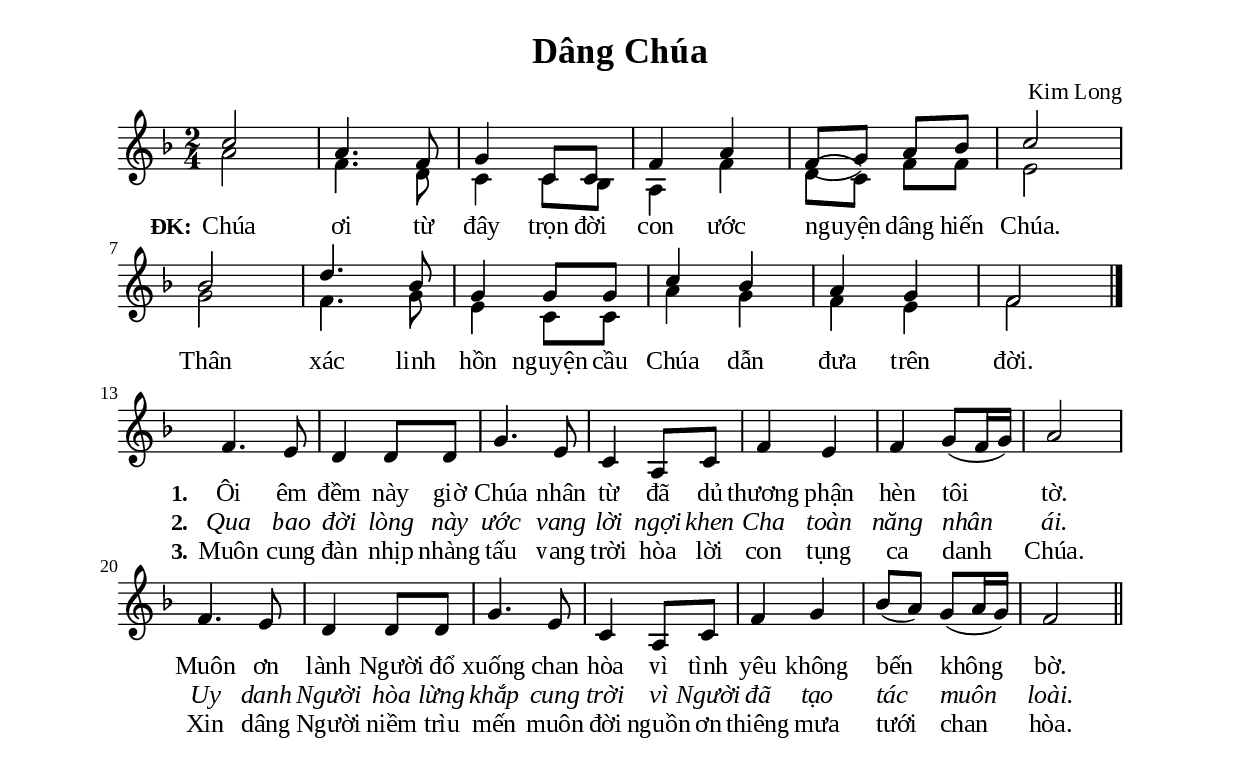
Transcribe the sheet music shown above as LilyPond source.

% Cài đặt chung
\version "2.20.0"
\include "english.ly"

\header {
  title = "Dâng Chúa"
  composer = "Kim Long"
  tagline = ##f
}

global = {
  \key f \major
  \time 2/4
}

\paper {
  #(set-paper-size "a4")
  top-margin = 15\mm
  bottom-margin = 15\mm
  left-margin = 20\mm
  right-margin = 20\mm
  indent = #0
  #(define fonts
	 (make-pango-font-tree "Liberation Serif"
	 		       "Liberation Serif"
			       "Liberation Serif"
			       (/ 20 20)))
}

inNghieng = { \override LyricText.font-shape = #'italic }

% Nhạc điệp khúc
nhacDiepKhucSop = \relative c'' {
  c2 |
  a4. f8 |
  g4 c,8 c |
  f4 a |
  f8 _(g) a bf |
  c2 |
  bf |
  d4. bf8 |
  g4 g8 g |
  c4 bf |
  a g |
  f2 \bar "|."
}

nhacDiepKhucBass = \relative c'' {
  a2 |
  f4. d8 |
  c4 c8 bf |
  a4 f' |
  d8 ^(c) f f |
  e2 |
  g |
  f4. g8 |
  e4 c8 c |
  a'4 g |
  f e |
  f2
}

% Nhạc phiên khúc
nhacPhienKhuc = \relative c' {
  \set Score.currentBarNumber = #13
  f4. e8 |
  d4 d8 d |
  g4. e8 |
  c4 a8 c |
  f4 e |
  f g8 (f16 g) |
  a2 |
  f4. e8 |
  d4 d8 d |
  g4. e8 |
  c4 a8 c |
  f4 g |
  bf8 (a) g (a16 g) |
  f2 \bar "||"
}

% Lời điệp khúc
loiDiepKhuc = \lyricmode {
  \set stanza = #"ĐK:"
  Chúa ơi từ đây trọn đời con ước nguyện dâng hiến Chúa.
  Thân xác linh hồn nguyện cầu Chúa dẫn đưa trên đời.
}

% Lời phiên khúc
loiPhienKhucMot = \lyricmode {
  \set stanza = #"1."
  Ôi êm đềm này giờ Chúa nhân từ đã dủ thương phận hèn tôi tờ.
  Muôn ơn lành Người đổ xuống chan hòa vì tình yêu không bến không bờ.
}

loiPhienKhucHai = \lyricmode {
  \set stanza = #"2."
  Qua bao đời lòng này ước vang lời ngợi khen Cha toàn năng nhân ái.
  Uy danh Người hòa lừng khắp cung trời vì Người đã tạo tác muôn loài.
}

loiPhienKhucBa = \lyricmode {
  \set stanza = #"3."
  Muôn cung đàn nhịp nhàng tấu vang trời hòa lời con tụng ca danh Chúa.
  Xin dâng Người niềm trìu mến muôn đời nguồn ơn thiêng mưa tưới chan hòa.
}

% Dàn trang
\score {
  \new ChoirStaff <<
    \new Staff = chorus <<
      \new Voice = "sopranos" {
        \voiceOne \global \stemUp \nhacDiepKhucSop
      }
      \new Voice = "basses" {
        \voiceTwo \global \stemDown \nhacDiepKhucBass
      }
    >>
    \new Lyrics = basses
    \context Lyrics = basses \lyricsto sopranos \loiDiepKhuc
  >>
}

\score {
  \new ChoirStaff <<
    \new Staff = verses <<
      \override Staff.TimeSignature.transparent = ##t
      \new Voice = "verse" {
        \global \stemNeutral \nhacPhienKhuc
      }
    >>
    \new Lyrics \lyricsto verse \loiPhienKhucMot
    \new Lyrics \with \inNghieng \lyricsto verse \loiPhienKhucHai
    \new Lyrics \lyricsto verse \loiPhienKhucBa
  >>
}
